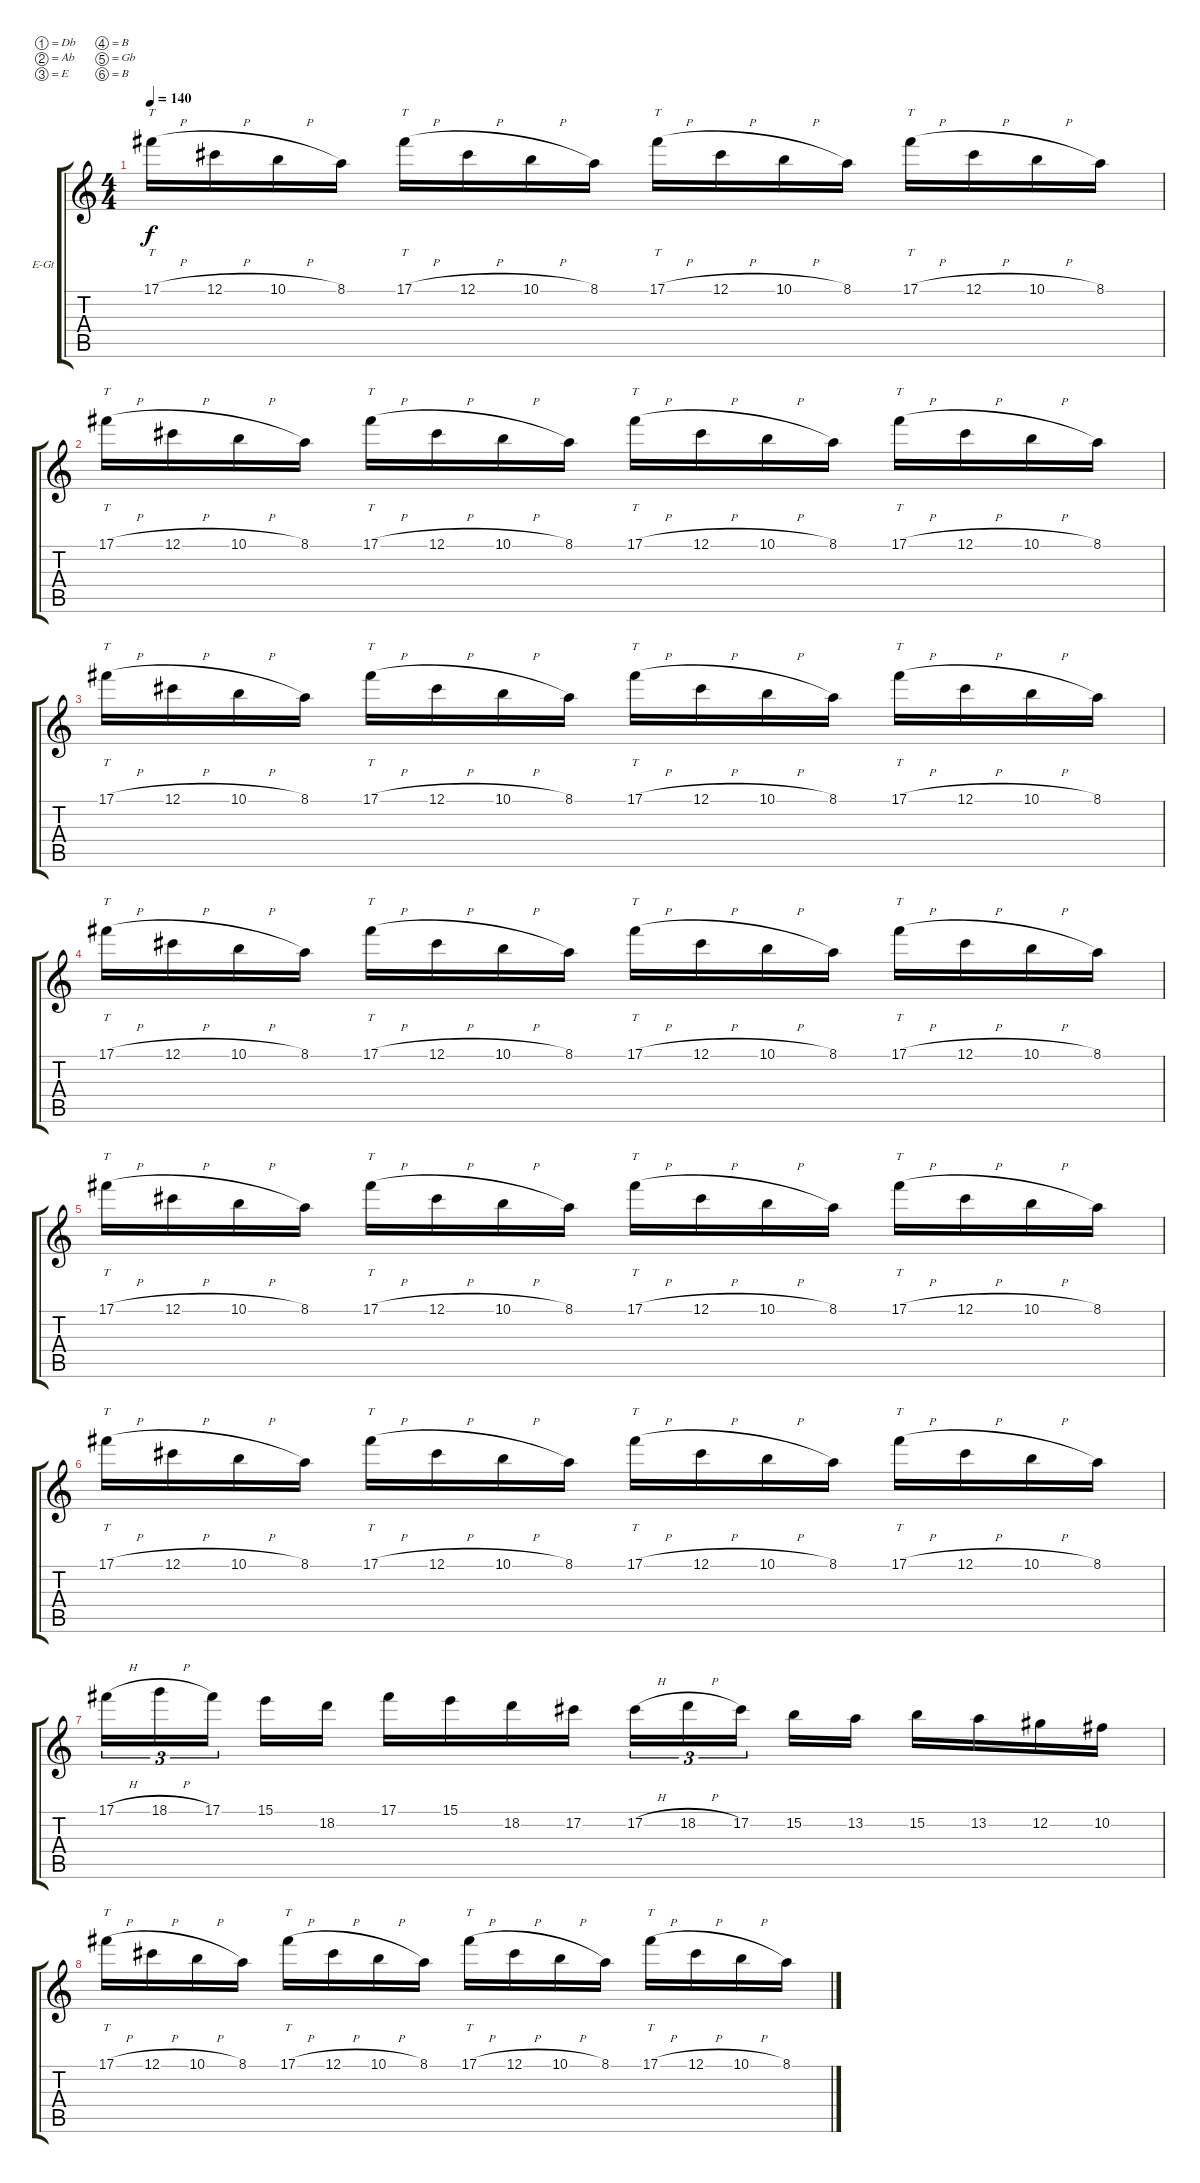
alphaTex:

\bracketExtendMode groupsimilarinstruments
\firstSystemTrackNameOrientation horizontal
\otherSystemsTrackNameOrientation horizontal
\track ("Extra Guitar" "E-Gt") {instrument distortionguitar}
\staff {score tabs}
\tuning (Db4 Ab3 E3 B2 Gb2 B1)
\ts (4 4)
\tempo 140
\clef g2
\ks c
17.1{h}.16{tt dy f} 12.1{h}.16 10.1{h}.16 8.1.16 17.1{h}.16{tt} 12.1{h}.16 10.1{h}.16 8.1.16 17.1{h}.16{tt} 12.1{h}.16 10.1{h}.16 8.1.16 17.1{h}.16{tt} 12.1{h}.16 10.1{h}.16 8.1.16 |
17.1{h}.16{tt} 12.1{h}.16 10.1{h}.16 8.1.16 17.1{h}.16{tt} 12.1{h}.16 10.1{h}.16 8.1.16 17.1{h}.16{tt} 12.1{h}.16 10.1{h}.16 8.1.16 17.1{h}.16{tt} 12.1{h}.16 10.1{h}.16 8.1.16 |
17.1{h}.16{tt} 12.1{h}.16 10.1{h}.16 8.1.16 17.1{h}.16{tt} 12.1{h}.16 10.1{h}.16 8.1.16 17.1{h}.16{tt} 12.1{h}.16 10.1{h}.16 8.1.16 17.1{h}.16{tt} 12.1{h}.16 10.1{h}.16 8.1.16 |
17.1{h}.16{tt} 12.1{h}.16 10.1{h}.16 8.1.16 17.1{h}.16{tt} 12.1{h}.16 10.1{h}.16 8.1.16 17.1{h}.16{tt} 12.1{h}.16 10.1{h}.16 8.1.16 17.1{h}.16{tt} 12.1{h}.16 10.1{h}.16 8.1.16 |
17.1{h}.16{tt} 12.1{h}.16 10.1{h}.16 8.1.16 17.1{h}.16{tt} 12.1{h}.16 10.1{h}.16 8.1.16 17.1{h}.16{tt} 12.1{h}.16 10.1{h}.16 8.1.16 17.1{h}.16{tt} 12.1{h}.16 10.1{h}.16 8.1.16 |
17.1{h}.16{tt} 12.1{h}.16 10.1{h}.16 8.1.16 17.1{h}.16{tt} 12.1{h}.16 10.1{h}.16 8.1.16 17.1{h}.16{tt} 12.1{h}.16 10.1{h}.16 8.1.16 17.1{h}.16{tt} 12.1{h}.16 10.1{h}.16 8.1.16 |
17.1{h}.16{tu (3 2)} 18.1{h}.16{tu (3 2)} 17.1.16{tu (3 2)} 15.1.16 18.2.16 17.1.16 15.1.16 18.2.16 17.2.16 17.2{h}.16{tu (3 2)} 18.2{h}.16{tu (3 2)} 17.2.16{tu (3 2)} 15.2.16 13.2.16 15.2.16 13.2.16 12.2.16 10.2.16 |
17.1{h}.16{tt} 12.1{h}.16 10.1{h}.16 8.1.16 17.1{h}.16{tt} 12.1{h}.16 10.1{h}.16 8.1.16 17.1{h}.16{tt} 12.1{h}.16 10.1{h}.16 8.1.16 17.1{h}.16{tt} 12.1{h}.16 10.1{h}.16 8.1.16
